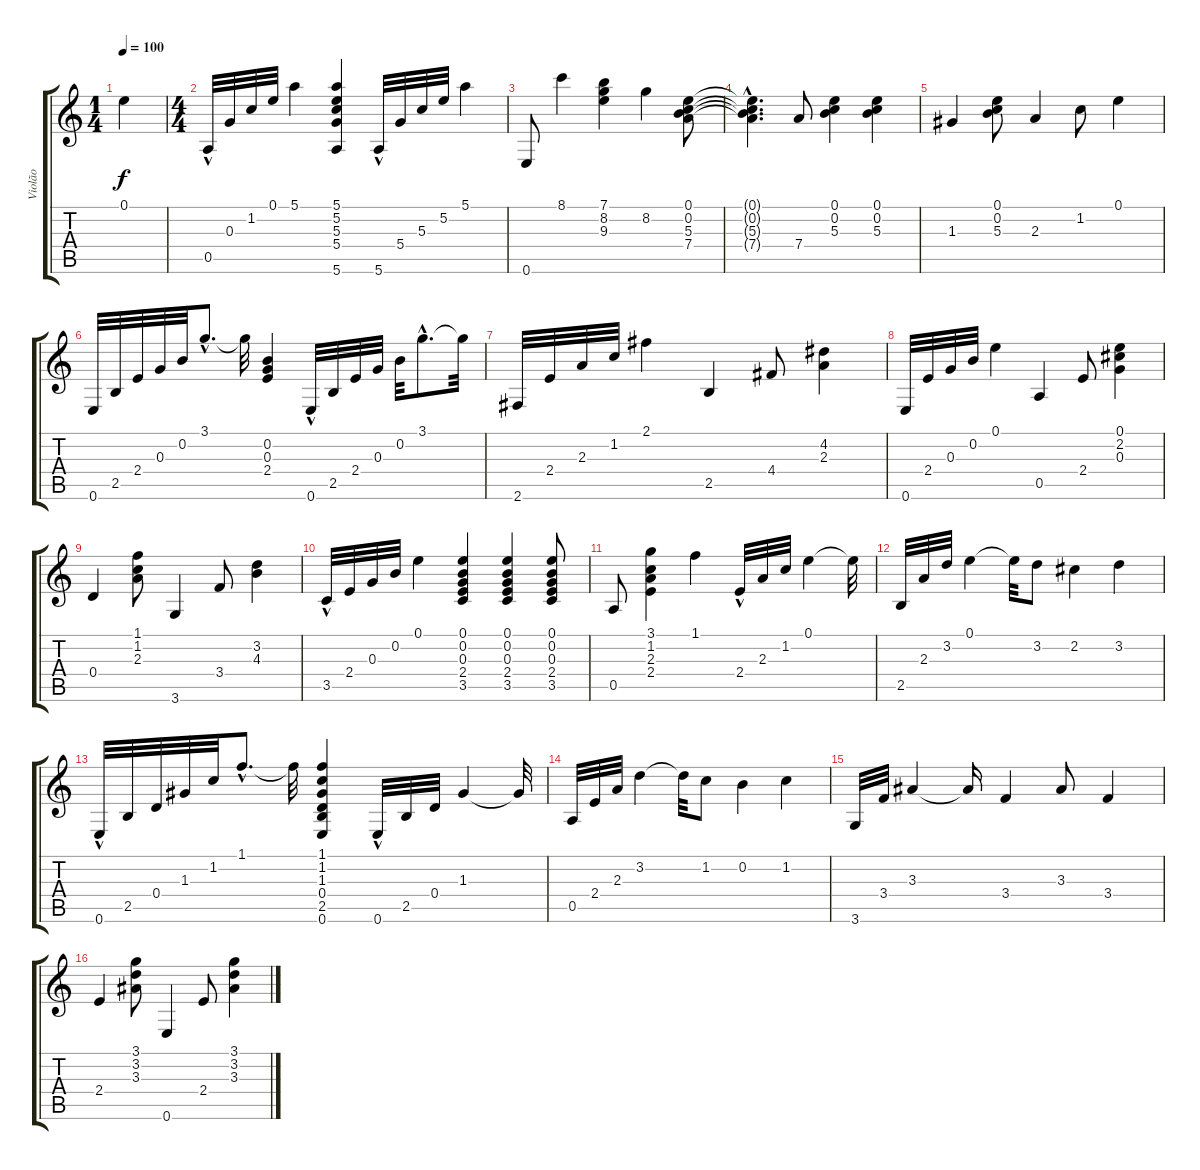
\track ("Violão" "Violão") {instrument acousticguitarnylon}
\staff {score tabs}
\tuning (E4 B3 G3 D3 A2 E2) {hide}
\ts (1 4)
\tempo 100
\clef g2
\ks c
0.1.4{dy f instrument acousticguitarnylon} |
\ts (4 4)
0.5{hac}.32 0.3.32 1.2.32 0.1.32 5.1.4 (5.1 5.2 5.3 5.4 5.6).4 5.6{hac}.32 5.4.32 5.3.32 5.2.32 5.1.4 |
0.6.8 8.1.4 (7.1 8.2 9.3).4 8.2.4 (0.1 0.2 5.3 7.4).8 |
(0.1{hac t} 0.2{hac t} 5.3{hac t} 7.4{hac t}).4{d} 7.4.8 (0.1 0.2 5.3).4 (0.1 0.2 5.3).4 |
1.3.4 (0.1 0.2 5.3).8 2.3.4 1.2.8 0.1.4 |
0.6.32 2.5.32 2.4.32 0.3.32 0.2.32 3.1{hac}.8{d} 3.1{t}.32 (0.2 0.3 2.4).4 0.6{hac}.32 2.5.32 2.4.32 0.3.32 0.2.32 3.1{hac}.8{d} 3.1{t}.32 |
2.6.32 2.4.32 2.3.32 1.2.32 2.1.4 2.5.4 4.4.8 (4.2 2.3).4 |
0.6.32 2.4.32 0.3.32 0.2.32 0.1.4 0.5.4 2.4.8 (0.1 2.2 0.3).4 |
0.4.4 (1.1 1.2 2.3).8 3.6.4 3.4.8 (3.2 4.3).4 |
3.5{hac}.32 2.4.32 0.3.32 0.2.32 0.1.4 (0.1 0.2 0.3 2.4 3.5).4 (0.1 0.2 0.3 2.4 3.5).4 (0.1 0.2 0.3 2.4 3.5).8 |
0.5.8 (3.1 1.2 2.3 2.4).4 1.1.4 2.4{hac}.32 2.3.32 1.2.32 0.1.4 0.1{t}.32 |
2.5.32 2.3.32 3.2.32 0.1.4 0.1{t}.32 3.2.8 2.2.4 3.2.4 |
0.6{hac}.32 2.5.32 0.4.32 1.3.32 1.2.32 1.1{hac}.8{d} 1.1{t}.32 (1.1 1.2 1.3 0.4 2.5 0.6).4 0.6{hac}.32 2.5.32 0.4.32 1.3.4 1.3{t}.32 |
0.5.32 2.4.32 2.3.32 3.2.4 3.2{t}.32 1.2.8 0.2.4 1.2.4 |
3.6.32 3.4.32 3.3.4 3.3{t}.16 3.4.4 3.3.8 3.4.4 |
2.4.4 (3.1 3.2 3.3).8 0.6.4 2.4.8 (3.1 3.2 3.3).4
